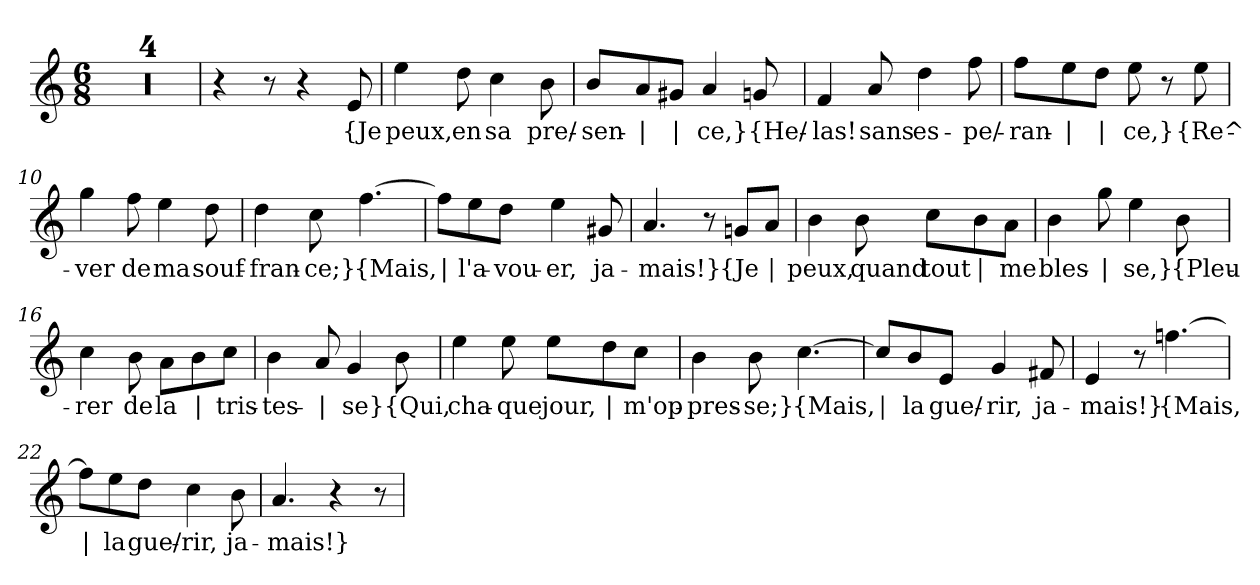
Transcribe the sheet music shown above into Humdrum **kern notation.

**kern	**text
*part1	*part1
*staff1	*staff1
*clefG2	*
*k[]	*
*M6/8	*
=1	=1
2.r	.
=2	=2
2.r	.
=3	=3
2.r	.
=4	=4
2.r	.
=5	=5
4r	.
8r	.
4r	.
!	!LO:LY:b
8e/	{Je
=6	=6
!	!LO:LY:b
4ee\	peux,
!	!LO:LY:b
8dd\	en
!	!LO:LY:b
4cc\	sa
!	!LO:LY:b
8b\	pre/-
=7	=7
!	!LO:LY:b
8b/L	-sen-
!	!LO:LY:b
8a/	|
!	!LO:LY:b
8g#X/J	|
!	!LO:LY:b
4a/	-ce,}
!	!LO:LY:b
8gn/	{He/-
=8	=8
!	!LO:LY:b
4f/	-las!
!	!LO:LY:b
8a/	sans
!	!LO:LY:b
4dd\	es-
!	!LO:LY:b
8ff\	-pe/-
!!LO:LB:g=z
=9	=9
!	!LO:LY:b
8ff\L	-ran-
!	!LO:LY:b
8ee\	|
!	!LO:LY:b
8dd\J	|
!	!LO:LY:b
8ee\	-ce,}
8r	.
!	!LO:LY:b
8ee\	{Re^-
=10	=10
!	!LO:LY:b
4gg\	-ver
!	!LO:LY:b
8ff\	de
!	!LO:LY:b
4ee\	ma
!	!LO:LY:b
8dd\	souf-
=11	=11
!	!LO:LY:b
4dd\	-fran-
!	!LO:LY:b
8cc\	-ce;}
!	!LO:LY:b
[4.ff\	{Mais,
=12	=12
!	!LO:LY:b
8ff\L]	|
!	!LO:LY:b
8ee\	l'a-
!	!LO:LY:b
8dd\J	-vou-
!	!LO:LY:b
4ee\	-er,
!	!LO:LY:b
8g#X/	ja-
=13	=13
!	!LO:LY:b
4.a/	-mais!}
8r	.
!	!LO:LY:b
8gn/L	{Je
!	!LO:LY:b
8a/J	|
!!LO:LB:g=z
=14	=14
!	!LO:LY:b
4b\	peux,
!	!LO:LY:b
8b\	quand
!	!LO:LY:b
8cc\L	tout
!	!LO:LY:b
8b\	|
!	!LO:LY:b
8a\J	me
=15	=15
!	!LO:LY:b
4b\	bles-
!	!LO:LY:b
8gg\	|
!	!LO:LY:b
4ee\	-se,}
!	!LO:LY:b
8b\	{Pleu-
=16	=16
!	!LO:LY:b
4cc\	-rer
!	!LO:LY:b
8b\	de
!	!LO:LY:b
8a\L	la
!	!LO:LY:b
8b\	|
!	!LO:LY:b
8cc\J	tris-
=17	=17
!	!LO:LY:b
4b\	-tes-
!	!LO:LY:b
8a/	|
!	!LO:LY:b
4g/	-se}
!	!LO:LY:b
8b\	{Qui,
=18	=18
!	!LO:LY:b
4ee\	cha-
!	!LO:LY:b
8ee\	-que
!	!LO:LY:b
8ee\L	jour,
!	!LO:LY:b
8dd\	|
!	!LO:LY:b
8cc\J	m'op-
!!LO:LB:g=z
=19	=19
!	!LO:LY:b
4b\	-pres-
!	!LO:LY:b
8b\	-se;}
!	!LO:LY:b
[4.cc\	{Mais,
=20	=20
!	!LO:LY:b
8cc/L]	|
!	!LO:LY:b
8b/	la
!	!LO:LY:b
8e/J	gue/-
!	!LO:LY:b
4g/	-rir,
!	!LO:LY:b
8f#X/	ja-
=21	=21
!	!LO:LY:b
4e/	mais!}
8r	.
!	!LO:LY:b
[4.ffn\	{Mais,
=22	=22
!	!LO:LY:b
8ffn\L]	|
!	!LO:LY:b
8ee\	la
!	!LO:LY:b
8dd\J	gue/-
!	!LO:LY:b
4cc\	-rir,
!	!LO:LY:b
8b\	ja-
=23	=23
!	!LO:LY:b
4.a/	-mais!}
4r	.
8r	.
=	=
*-	*-
